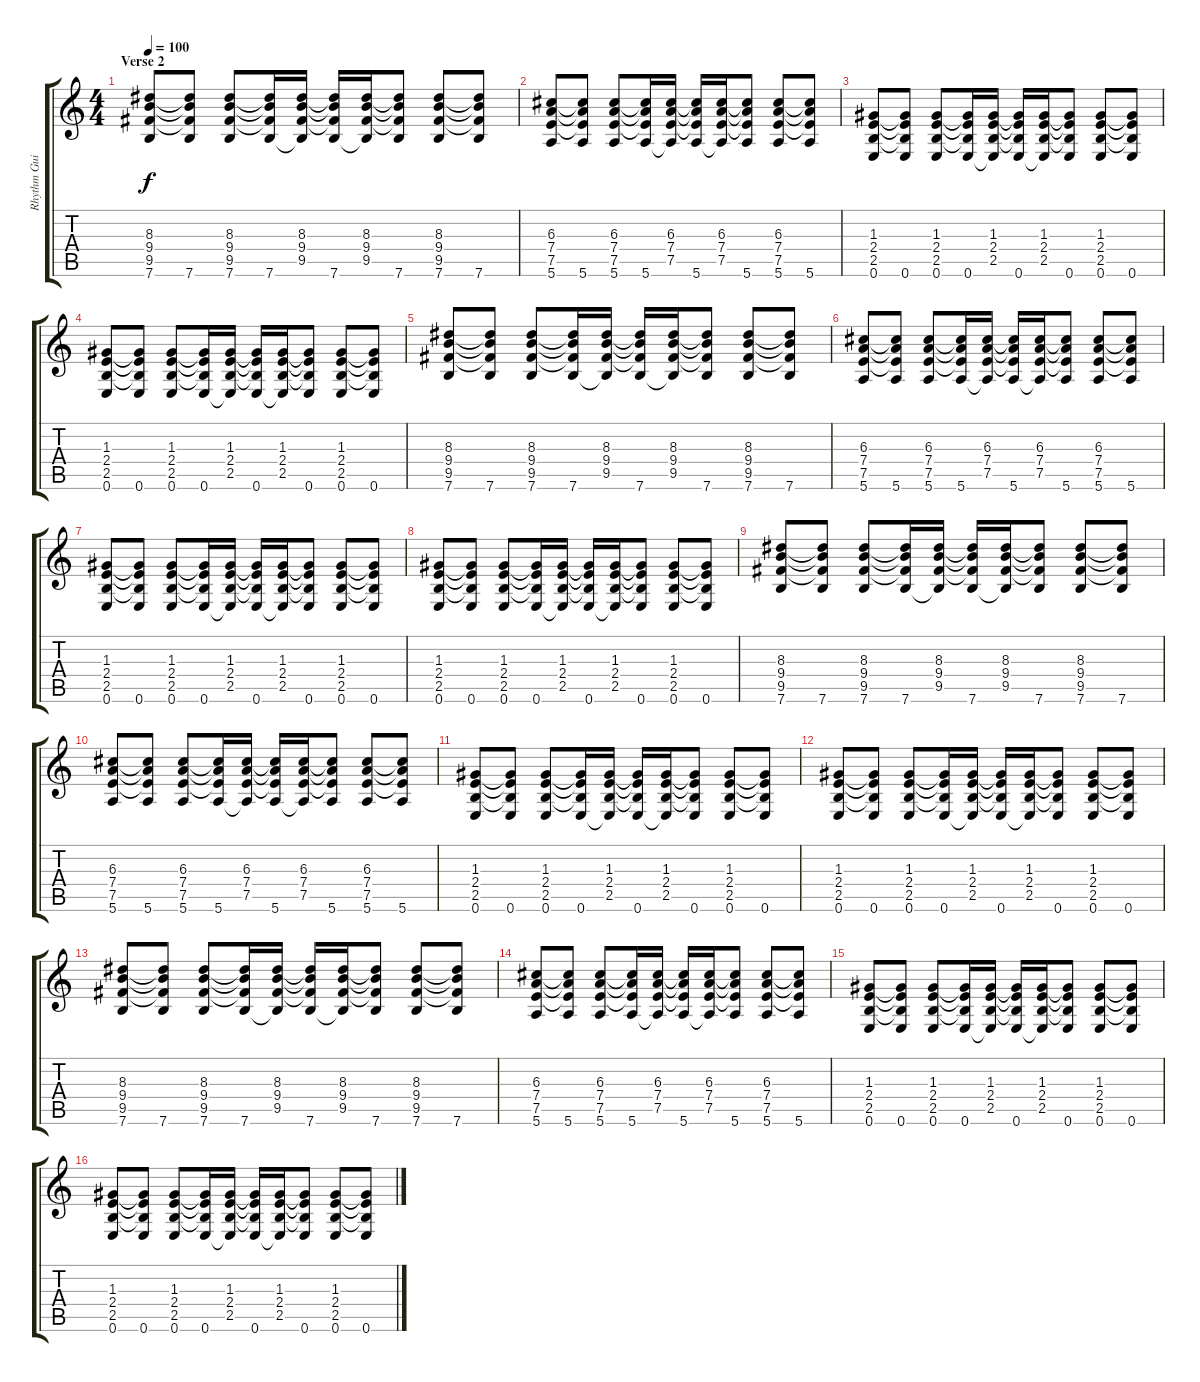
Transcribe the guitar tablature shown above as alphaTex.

\track ("Rhythm Guitar" "Rhythm Gui") {instrument distortionguitar}
\staff {score tabs}
\tuning (E4 B3 G3 D3 A2 E2) {hide}
\ts (4 4)
\section ("" "Verse 2")
\tempo 100
\clef g2
\ks c
(8.3 9.4 9.5 7.6).8{dy f} (8.3{t} 9.4{t} 9.5{t} 7.6).8 (8.3 9.4 9.5 7.6).8 (8.3{t} 9.4{t} 9.5{t} 7.6).16 (8.3 9.4 9.5 7.6{t}).16 (8.3{t} 9.4{t} 9.5{t} 7.6).16 (8.3 9.4 9.5 7.6{t}).16 (8.3{t} 9.4{t} 9.5{t} 7.6).8 (8.3 9.4 9.5 7.6).8 (8.3{t} 9.4{t} 9.5{t} 7.6).8 |
(6.3 7.4 7.5 5.6).8 (6.3{t} 7.4{t} 7.5{t} 5.6).8 (6.3 7.4 7.5 5.6).8 (6.3{t} 7.4{t} 7.5{t} 5.6).16 (6.3 7.4 7.5 5.6{t}).16 (6.3{t} 7.4{t} 7.5{t} 5.6).16 (6.3 7.4 7.5 5.6{t}).16 (6.3{t} 7.4{t} 7.5{t} 5.6).8 (6.3 7.4 7.5 5.6).8 (6.3{t} 7.4{t} 7.5{t} 5.6).8 |
(1.3 2.4 2.5 0.6).8 (1.3{t} 2.4{t} 2.5{t} 0.6).8 (1.3 2.4 2.5 0.6).8 (1.3{t} 2.4{t} 2.5{t} 0.6).16 (1.3 2.4 2.5 0.6{t}).16 (1.3{t} 2.4{t} 2.5{t} 0.6).16 (1.3 2.4 2.5 0.6{t}).16 (1.3{t} 2.4{t} 2.5{t} 0.6).8 (1.3 2.4 2.5 0.6).8 (1.3{t} 2.4{t} 2.5{t} 0.6).8 |
(1.3 2.4 2.5 0.6).8 (1.3{t} 2.4{t} 2.5{t} 0.6).8 (1.3 2.4 2.5 0.6).8 (1.3{t} 2.4{t} 2.5{t} 0.6).16 (1.3 2.4 2.5 0.6{t}).16 (1.3{t} 2.4{t} 2.5{t} 0.6).16 (1.3 2.4 2.5 0.6{t}).16 (1.3{t} 2.4{t} 2.5{t} 0.6).8 (1.3 2.4 2.5 0.6).8 (1.3{t} 2.4{t} 2.5{t} 0.6).8 |
(8.3 9.4 9.5 7.6).8 (8.3{t} 9.4{t} 9.5{t} 7.6).8 (8.3 9.4 9.5 7.6).8 (8.3{t} 9.4{t} 9.5{t} 7.6).16 (8.3 9.4 9.5 7.6{t}).16 (8.3{t} 9.4{t} 9.5{t} 7.6).16 (8.3 9.4 9.5 7.6{t}).16 (8.3{t} 9.4{t} 9.5{t} 7.6).8 (8.3 9.4 9.5 7.6).8 (8.3{t} 9.4{t} 9.5{t} 7.6).8 |
(6.3 7.4 7.5 5.6).8 (6.3{t} 7.4{t} 7.5{t} 5.6).8 (6.3 7.4 7.5 5.6).8 (6.3{t} 7.4{t} 7.5{t} 5.6).16 (6.3 7.4 7.5 5.6{t}).16 (6.3{t} 7.4{t} 7.5{t} 5.6).16 (6.3 7.4 7.5 5.6{t}).16 (6.3{t} 7.4{t} 7.5{t} 5.6).8 (6.3 7.4 7.5 5.6).8 (6.3{t} 7.4{t} 7.5{t} 5.6).8 |
(1.3 2.4 2.5 0.6).8 (1.3{t} 2.4{t} 2.5{t} 0.6).8 (1.3 2.4 2.5 0.6).8 (1.3{t} 2.4{t} 2.5{t} 0.6).16 (1.3 2.4 2.5 0.6{t}).16 (1.3{t} 2.4{t} 2.5{t} 0.6).16 (1.3 2.4 2.5 0.6{t}).16 (1.3{t} 2.4{t} 2.5{t} 0.6).8 (1.3 2.4 2.5 0.6).8 (1.3{t} 2.4{t} 2.5{t} 0.6).8 |
(1.3 2.4 2.5 0.6).8 (1.3{t} 2.4{t} 2.5{t} 0.6).8 (1.3 2.4 2.5 0.6).8 (1.3{t} 2.4{t} 2.5{t} 0.6).16 (1.3 2.4 2.5 0.6{t}).16 (1.3{t} 2.4{t} 2.5{t} 0.6).16 (1.3 2.4 2.5 0.6{t}).16 (1.3{t} 2.4{t} 2.5{t} 0.6).8 (1.3 2.4 2.5 0.6).8 (1.3{t} 2.4{t} 2.5{t} 0.6).8 |
(8.3 9.4 9.5 7.6).8 (8.3{t} 9.4{t} 9.5{t} 7.6).8 (8.3 9.4 9.5 7.6).8 (8.3{t} 9.4{t} 9.5{t} 7.6).16 (8.3 9.4 9.5 7.6{t}).16 (8.3{t} 9.4{t} 9.5{t} 7.6).16 (8.3 9.4 9.5 7.6{t}).16 (8.3{t} 9.4{t} 9.5{t} 7.6).8 (8.3 9.4 9.5 7.6).8 (8.3{t} 9.4{t} 9.5{t} 7.6).8 |
(6.3 7.4 7.5 5.6).8 (6.3{t} 7.4{t} 7.5{t} 5.6).8 (6.3 7.4 7.5 5.6).8 (6.3{t} 7.4{t} 7.5{t} 5.6).16 (6.3 7.4 7.5 5.6{t}).16 (6.3{t} 7.4{t} 7.5{t} 5.6).16 (6.3 7.4 7.5 5.6{t}).16 (6.3{t} 7.4{t} 7.5{t} 5.6).8 (6.3 7.4 7.5 5.6).8 (6.3{t} 7.4{t} 7.5{t} 5.6).8 |
(1.3 2.4 2.5 0.6).8 (1.3{t} 2.4{t} 2.5{t} 0.6).8 (1.3 2.4 2.5 0.6).8 (1.3{t} 2.4{t} 2.5{t} 0.6).16 (1.3 2.4 2.5 0.6{t}).16 (1.3{t} 2.4{t} 2.5{t} 0.6).16 (1.3 2.4 2.5 0.6{t}).16 (1.3{t} 2.4{t} 2.5{t} 0.6).8 (1.3 2.4 2.5 0.6).8 (1.3{t} 2.4{t} 2.5{t} 0.6).8 |
(1.3 2.4 2.5 0.6).8 (1.3{t} 2.4{t} 2.5{t} 0.6).8 (1.3 2.4 2.5 0.6).8 (1.3{t} 2.4{t} 2.5{t} 0.6).16 (1.3 2.4 2.5 0.6{t}).16 (1.3{t} 2.4{t} 2.5{t} 0.6).16 (1.3 2.4 2.5 0.6{t}).16 (1.3{t} 2.4{t} 2.5{t} 0.6).8 (1.3 2.4 2.5 0.6).8 (1.3{t} 2.4{t} 2.5{t} 0.6).8 |
(8.3 9.4 9.5 7.6).8 (8.3{t} 9.4{t} 9.5{t} 7.6).8 (8.3 9.4 9.5 7.6).8 (8.3{t} 9.4{t} 9.5{t} 7.6).16 (8.3 9.4 9.5 7.6{t}).16 (8.3{t} 9.4{t} 9.5{t} 7.6).16 (8.3 9.4 9.5 7.6{t}).16 (8.3{t} 9.4{t} 9.5{t} 7.6).8 (8.3 9.4 9.5 7.6).8 (8.3{t} 9.4{t} 9.5{t} 7.6).8 |
(6.3 7.4 7.5 5.6).8 (6.3{t} 7.4{t} 7.5{t} 5.6).8 (6.3 7.4 7.5 5.6).8 (6.3{t} 7.4{t} 7.5{t} 5.6).16 (6.3 7.4 7.5 5.6{t}).16 (6.3{t} 7.4{t} 7.5{t} 5.6).16 (6.3 7.4 7.5 5.6{t}).16 (6.3{t} 7.4{t} 7.5{t} 5.6).8 (6.3 7.4 7.5 5.6).8 (6.3{t} 7.4{t} 7.5{t} 5.6).8 |
(1.3 2.4 2.5 0.6).8 (1.3{t} 2.4{t} 2.5{t} 0.6).8 (1.3 2.4 2.5 0.6).8 (1.3{t} 2.4{t} 2.5{t} 0.6).16 (1.3 2.4 2.5 0.6{t}).16 (1.3{t} 2.4{t} 2.5{t} 0.6).16 (1.3 2.4 2.5 0.6{t}).16 (1.3{t} 2.4{t} 2.5{t} 0.6).8 (1.3 2.4 2.5 0.6).8 (1.3{t} 2.4{t} 2.5{t} 0.6).8 |
(1.3 2.4 2.5 0.6).8 (1.3{t} 2.4{t} 2.5{t} 0.6).8 (1.3 2.4 2.5 0.6).8 (1.3{t} 2.4{t} 2.5{t} 0.6).16 (1.3 2.4 2.5 0.6{t}).16 (1.3{t} 2.4{t} 2.5{t} 0.6).16 (1.3 2.4 2.5 0.6{t}).16 (1.3{t} 2.4{t} 2.5{t} 0.6).8 (1.3 2.4 2.5 0.6).8 (1.3{t} 2.4{t} 2.5{t} 0.6).8
